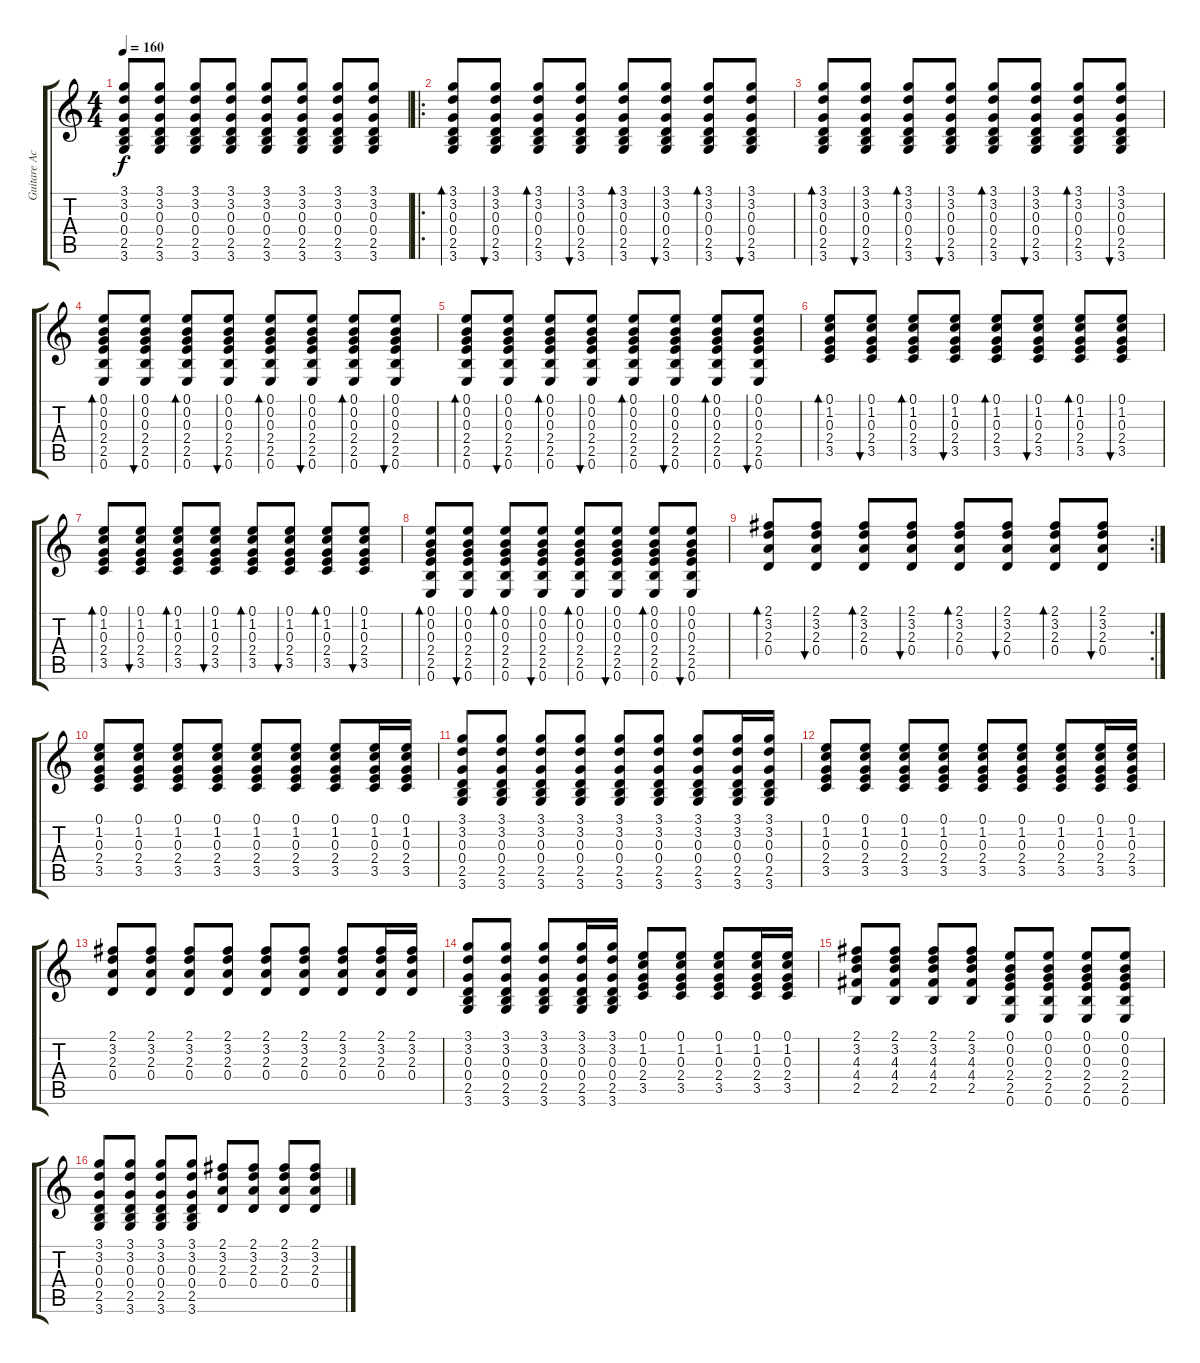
\track ("Guitare Acoustique" "Guitare Ac") {instrument acousticguitarsteel}
\staff {score tabs}
\tuning (E4 B3 G3 D3 A2 E2) {hide}
\ts (4 4)
\tempo 160
\clef g2
\ks c
(3.1 3.2 0.3 0.4 2.5 3.6).8{dy f} (3.1 3.2 0.3 0.4 2.5 3.6).8 (3.1 3.2 0.3 0.4 2.5 3.6).8 (3.1 3.2 0.3 0.4 2.5 3.6).8 (3.1 3.2 0.3 0.4 2.5 3.6).8 (3.1 3.2 0.3 0.4 2.5 3.6).8 (3.1 3.2 0.3 0.4 2.5 3.6).8 (3.1 3.2 0.3 0.4 2.5 3.6).8 |
\ro
(3.1 3.2 0.3 0.4 2.5 3.6).8{bd 60} (3.1 3.2 0.3 0.4 2.5 3.6).8{bu 60} (3.1 3.2 0.3 0.4 2.5 3.6).8{bd 60} (3.1 3.2 0.3 0.4 2.5 3.6).8{bu 60} (3.1 3.2 0.3 0.4 2.5 3.6).8{bd 60} (3.1 3.2 0.3 0.4 2.5 3.6).8{bu 60} (3.1 3.2 0.3 0.4 2.5 3.6).8{bd 60} (3.1 3.2 0.3 0.4 2.5 3.6).8{bu 60} |
(3.1 3.2 0.3 0.4 2.5 3.6).8{bd 60} (3.1 3.2 0.3 0.4 2.5 3.6).8{bu 60} (3.1 3.2 0.3 0.4 2.5 3.6).8{bd 60} (3.1 3.2 0.3 0.4 2.5 3.6).8{bu 60} (3.1 3.2 0.3 0.4 2.5 3.6).8{bd 60} (3.1 3.2 0.3 0.4 2.5 3.6).8{bu 60} (3.1 3.2 0.3 0.4 2.5 3.6).8{bd 60} (3.1 3.2 0.3 0.4 2.5 3.6).8{bu 60} |
(0.1 0.2 0.3 2.4 2.5 0.6).8{bd 60} (0.1 0.2 0.3 2.4 2.5 0.6).8{bu 60} (0.1 0.2 0.3 2.4 2.5 0.6).8{bd 60} (0.1 0.2 0.3 2.4 2.5 0.6).8{bu 60} (0.1 0.2 0.3 2.4 2.5 0.6).8{bd 60} (0.1 0.2 0.3 2.4 2.5 0.6).8{bu 60} (0.1 0.2 0.3 2.4 2.5 0.6).8{bd 60} (0.1 0.2 0.3 2.4 2.5 0.6).8{bu 60} |
(0.1 0.2 0.3 2.4 2.5 0.6).8{bd 60} (0.1 0.2 0.3 2.4 2.5 0.6).8{bu 60} (0.1 0.2 0.3 2.4 2.5 0.6).8{bd 60} (0.1 0.2 0.3 2.4 2.5 0.6).8{bu 60} (0.1 0.2 0.3 2.4 2.5 0.6).8{bd 60} (0.1 0.2 0.3 2.4 2.5 0.6).8{bu 60} (0.1 0.2 0.3 2.4 2.5 0.6).8{bd 60} (0.1 0.2 0.3 2.4 2.5 0.6).8{bu 60} |
(0.1 1.2 0.3 2.4 3.5).8{bd 60} (0.1 1.2 0.3 2.4 3.5).8{bu 60} (0.1 1.2 0.3 2.4 3.5).8{bd 60} (0.1 1.2 0.3 2.4 3.5).8{bu 60} (0.1 1.2 0.3 2.4 3.5).8{bd 60} (0.1 1.2 0.3 2.4 3.5).8{bu 60} (0.1 1.2 0.3 2.4 3.5).8{bd 60} (0.1 1.2 0.3 2.4 3.5).8{bu 60} |
(0.1 1.2 0.3 2.4 3.5).8{bd 60} (0.1 1.2 0.3 2.4 3.5).8{bu 60} (0.1 1.2 0.3 2.4 3.5).8{bd 60} (0.1 1.2 0.3 2.4 3.5).8{bu 60} (0.1 1.2 0.3 2.4 3.5).8{bd 60} (0.1 1.2 0.3 2.4 3.5).8{bu 60} (0.1 1.2 0.3 2.4 3.5).8{bd 60} (0.1 1.2 0.3 2.4 3.5).8{bu 60} |
(0.1 0.2 0.3 2.4 2.5 0.6).8{bd 60} (0.1 0.2 0.3 2.4 2.5 0.6).8{bu 60} (0.1 0.2 0.3 2.4 2.5 0.6).8{bd 60} (0.1 0.2 0.3 2.4 2.5 0.6).8{bu 60} (0.1 0.2 0.3 2.4 2.5 0.6).8{bd 60} (0.1 0.2 0.3 2.4 2.5 0.6).8{bu 60} (0.1 0.2 0.3 2.4 2.5 0.6).8{bd 60} (0.1 0.2 0.3 2.4 2.5 0.6).8{bu 60} |
\rc 2
(2.1 3.2 2.3 0.4).8{bd 60} (2.1 3.2 2.3 0.4).8{bu 60} (2.1 3.2 2.3 0.4).8{bd 60} (2.1 3.2 2.3 0.4).8{bu 60} (2.1 3.2 2.3 0.4).8{bd 60} (2.1 3.2 2.3 0.4).8{bu 60} (2.1 3.2 2.3 0.4).8{bd 60} (2.1 3.2 2.3 0.4).8{bu 60} |
(0.1 1.2 0.3 2.4 3.5).8 (0.1 1.2 0.3 2.4 3.5).8 (0.1 1.2 0.3 2.4 3.5).8 (0.1 1.2 0.3 2.4 3.5).8 (0.1 1.2 0.3 2.4 3.5).8 (0.1 1.2 0.3 2.4 3.5).8 (0.1 1.2 0.3 2.4 3.5).8 (0.1 1.2 0.3 2.4 3.5).16 (0.1 1.2 0.3 2.4 3.5).16 |
(3.1 3.2 0.3 0.4 2.5 3.6).8 (3.1 3.2 0.3 0.4 2.5 3.6).8 (3.1 3.2 0.3 0.4 2.5 3.6).8 (3.1 3.2 0.3 0.4 2.5 3.6).8 (3.1 3.2 0.3 0.4 2.5 3.6).8 (3.1 3.2 0.3 0.4 2.5 3.6).8 (3.1 3.2 0.3 0.4 2.5 3.6).8 (3.1 3.2 0.3 0.4 2.5 3.6).16 (3.1 3.2 0.3 0.4 2.5 3.6).16 |
(0.1 1.2 0.3 2.4 3.5).8 (0.1 1.2 0.3 2.4 3.5).8 (0.1 1.2 0.3 2.4 3.5).8 (0.1 1.2 0.3 2.4 3.5).8 (0.1 1.2 0.3 2.4 3.5).8 (0.1 1.2 0.3 2.4 3.5).8 (0.1 1.2 0.3 2.4 3.5).8 (0.1 1.2 0.3 2.4 3.5).16 (0.1 1.2 0.3 2.4 3.5).16 |
(2.1 3.2 2.3 0.4).8 (2.1 3.2 2.3 0.4).8 (2.1 3.2 2.3 0.4).8 (2.1 3.2 2.3 0.4).8 (2.1 3.2 2.3 0.4).8 (2.1 3.2 2.3 0.4).8 (2.1 3.2 2.3 0.4).8 (2.1 3.2 2.3 0.4).16 (2.1 3.2 2.3 0.4).16 |
(3.1 3.2 0.3 0.4 2.5 3.6).8 (3.1 3.2 0.3 0.4 2.5 3.6).8 (3.1 3.2 0.3 0.4 2.5 3.6).8 (3.1 3.2 0.3 0.4 2.5 3.6).16 (3.1 3.2 0.3 0.4 2.5 3.6).16 (0.1 1.2 0.3 2.4 3.5).8 (0.1 1.2 0.3 2.4 3.5).8 (0.1 1.2 0.3 2.4 3.5).8 (0.1 1.2 0.3 2.4 3.5).16 (0.1 1.2 0.3 2.4 3.5).16 |
(2.1 3.2 4.3 4.4 2.5).8 (2.1 3.2 4.3 4.4 2.5).8 (2.1 3.2 4.3 4.4 2.5).8 (2.1 3.2 4.3 4.4 2.5).8 (0.1 0.2 0.3 2.4 2.5 0.6).8 (0.1 0.2 0.3 2.4 2.5 0.6).8 (0.1 0.2 0.3 2.4 2.5 0.6).8 (0.1 0.2 0.3 2.4 2.5 0.6).8 |
(3.1 3.2 0.3 0.4 2.5 3.6).8 (3.1 3.2 0.3 0.4 2.5 3.6).8 (3.1 3.2 0.3 0.4 2.5 3.6).8 (3.1 3.2 0.3 0.4 2.5 3.6).8 (2.1 3.2 2.3 0.4).8 (2.1 3.2 2.3 0.4).8 (2.1 3.2 2.3 0.4).8 (2.1 3.2 2.3 0.4).8
